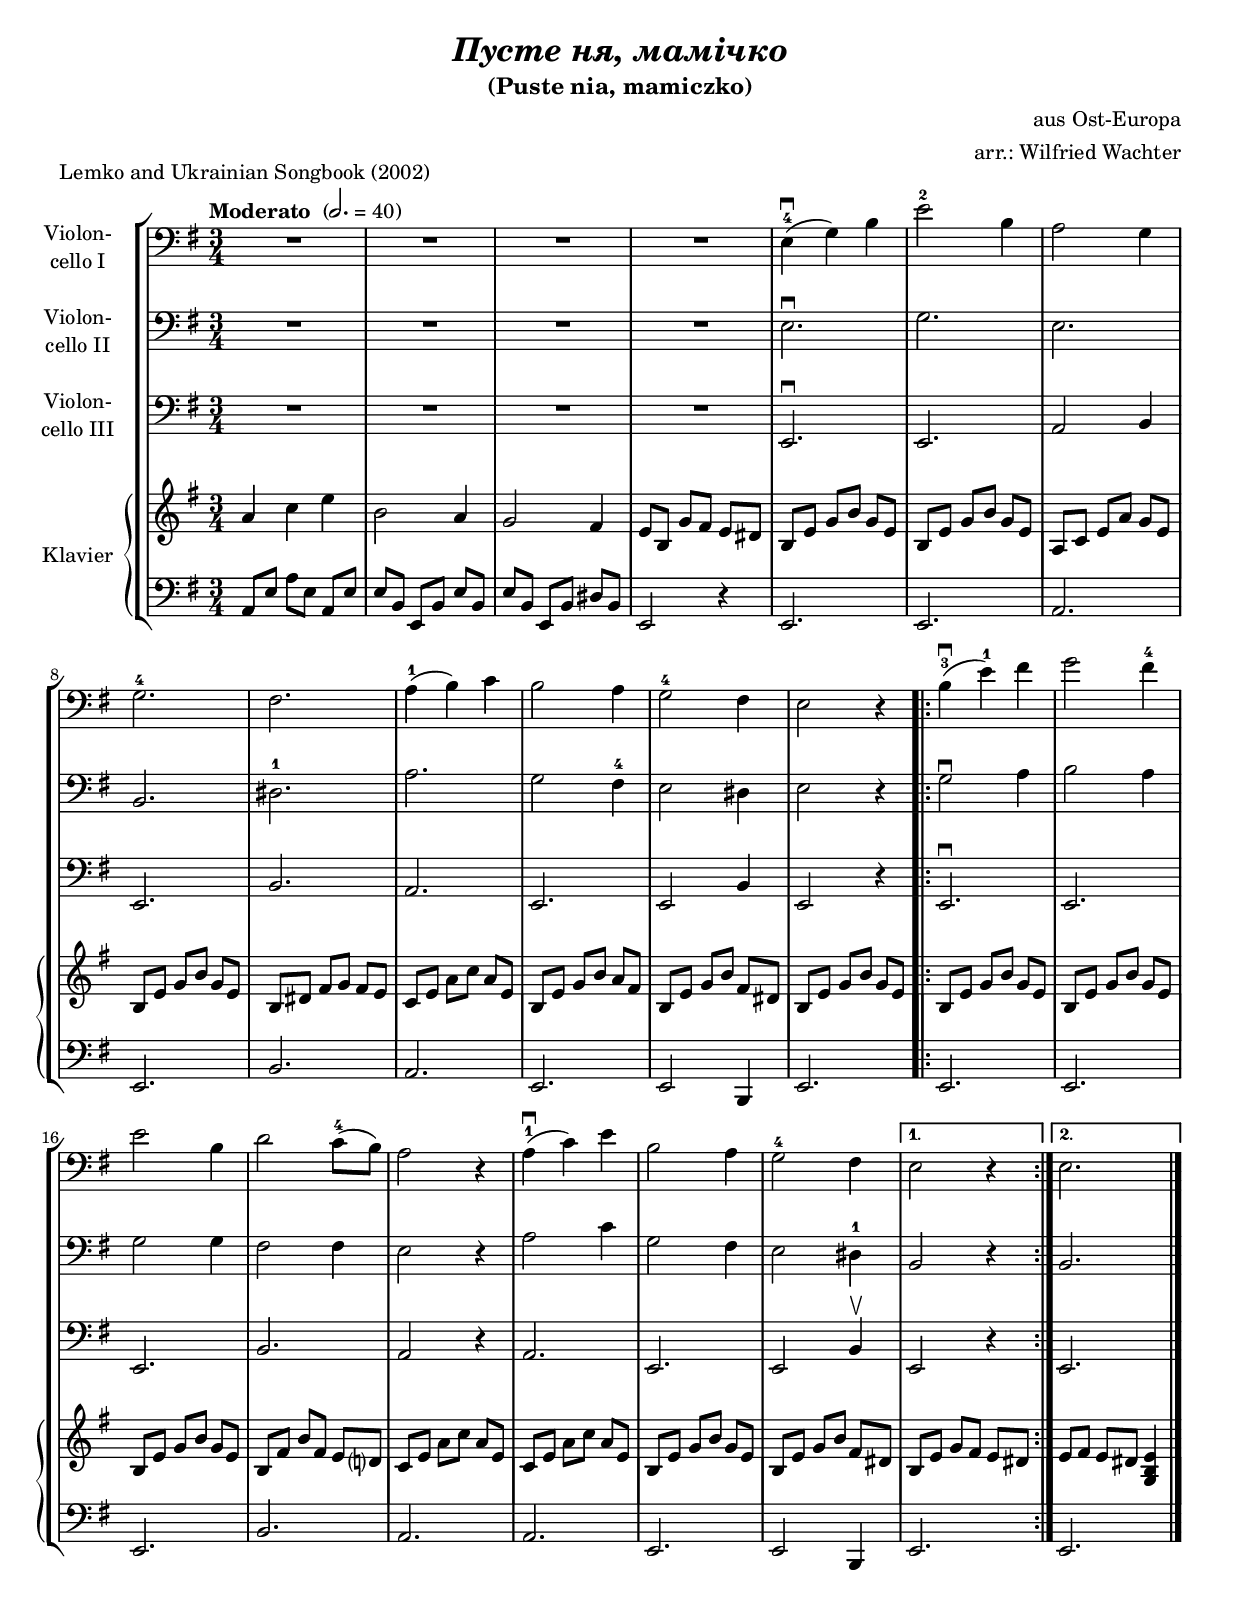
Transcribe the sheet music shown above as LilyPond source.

\version "2.18.2"
\include "deutsch.ly"
  
#(set-global-staff-size 18)

\header {
  title     = \markup \bold \italic "Пусте ня, мамічко"
  subtitle  = "(Puste nia, mamiczko)"
  composer  = "aus Ost-Europa"
  arranger  = "arr.: Wilfried Wachter"
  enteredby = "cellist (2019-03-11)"
  piece     = "Lemko and Ukrainian Songbook (2002)"
}

voiceconsts = {
  \key e \minor
  \time 3/4
  \clef "bass"
%  \numericTimeSignature
  \compressFullBarRests
  % Set default beaming for all staves
  \set Timing.beamExceptions = #'()
  \set Timing.baseMoment     = #(ly:make-moment 1 4)
  \set Timing.beatStructure  = #'(1 1 1)
  \tempo "Moderato " 2.=40
}

micl = "clarinet"
mifl = "flute"
miob = "oboe"
mifh = "french horn"
misx = "tenor sax"
mist = "string ensemble 1"
miba = "cello"
%mikl = "harpsichord"
mikl = "acoustic grand"

va = \relative c {
  \voiceconsts

  R2.*4
  e4(-4\downbow g) h
  e2-2 h4
  a2 g4
  g2.-4
  fis
  
  a4(-1 h) c
  h2 a4
  g2-4 fis4
  e2 r4

  \repeat volta 2 {
    h'(-3\downbow e)-1 fis
    g2 fis4-4
    e2 h4
    d2 c8(-4 h)
    a2 r4

    a(-1\downbow c) e
    h2 a4
    g2-4 fis4
  }
  \alternative {
    { e2 r4 }
    { e2. }    
  } \bar "|."
}

vb = \relative c {
  \voiceconsts

  R2.*4
  e2.\downbow
  g
  e
  h
  dis-1
  a'

  g2 fis4-4
  e2 dis4
  e2 r4
  \repeat volta 2 {
    g2\downbow a4
    h2 a4
    g2 g4

    fis2 fis4
    e2 r4
    a2 c4
    g2 fis4
    e2 dis4-1
  }
  \alternative {
    { h2 r4 }
    { h2. }    
  } \bar "|."
}

vc = \relative c, {
  \voiceconsts

  R2.*4
  e2.\downbow
  e
  a2 h4
  e,2.
  h'
  a

  e
  e2 h'4
  e,2 r4
  \repeat volta 2 {
    e2.\downbow
    e
    e
    h'

    a2 r4
    a2.
    e
    e2 h'4\upbow
  }
  \alternative {
    { e,2 r4 }
    { e2. }    
  } \bar "|."
}

vd = \relative c'' {
  \voiceconsts
  \clef "treble"

  a4 c e
  h2 a4
  g2 fis4
  e8 h g' fis e dis
  h e g h g e
  h e g h g e

  a, c e a g e
  h e g h g e
  h dis fis g fis e
  c e a c a e
  h e g h a fis
  h, e g h fis dis

  h e g h g e
  \repeat volta 2 {
    h e g h g e
    h e g h g e
    h e g h g e
    h fis' h fis e d?
    c e a c a e

    c e a c a e
    h e g h g e
    h e g h fis dis
  }
  \alternative {
    { h e g fis e dis }
    { e fis e dis <g, h e>4 }    
  } \bar "|."
}

ve = \relative c {
  \voiceconsts

  a8 e' a e a, e'
  e h e, h' e h
  e h e, h' dis h
  e,2 r4
  e2.
  e

  a
  e
  h'
  a
  e
  e2 h4

  e2.
  \repeat volta 2 {
    e
    e
    e
    h'
    a

    a
    e
    e2 h4
  }
  \alternative {
    { e2. }
    { e }    
  } \bar "|."
}


music = \new StaffGroup <<
      \new Staff {
	\set Staff.midiInstrument = \miba
	\set Staff.instrumentName = \markup \center-column { "Violon-" "cello I" }
	\transpose e e { \va }
      }

      \new Staff {
	\set Staff.midiInstrument = \miba
	\set Staff.instrumentName = \markup \center-column { "Violon-" "cello II" }
	\transpose e e { \vb }
      }

      \new Staff {
	\set Staff.midiInstrument = \miba
	\set Staff.instrumentName = \markup \center-column { "Violon-" "cello III" }
	\transpose e e { \vc }
      }

      \new PianoStaff <<
        \set PianoStaff.instrumentName = \markup \center-column { "Klavier" }
        \set PianoStaff.midiInstrument = \mikl
        \new Staff {
          \transpose e e { \vd }
        }
	
        \new Staff {
          \transpose e e { \ve }
        }
        >>
>>

\book {
  \score {
    \music
    \layout {}
  }

  \score {
    \unfoldRepeats \music

    \midi {
      \context {
        \Score
      }
    }
  }
}
